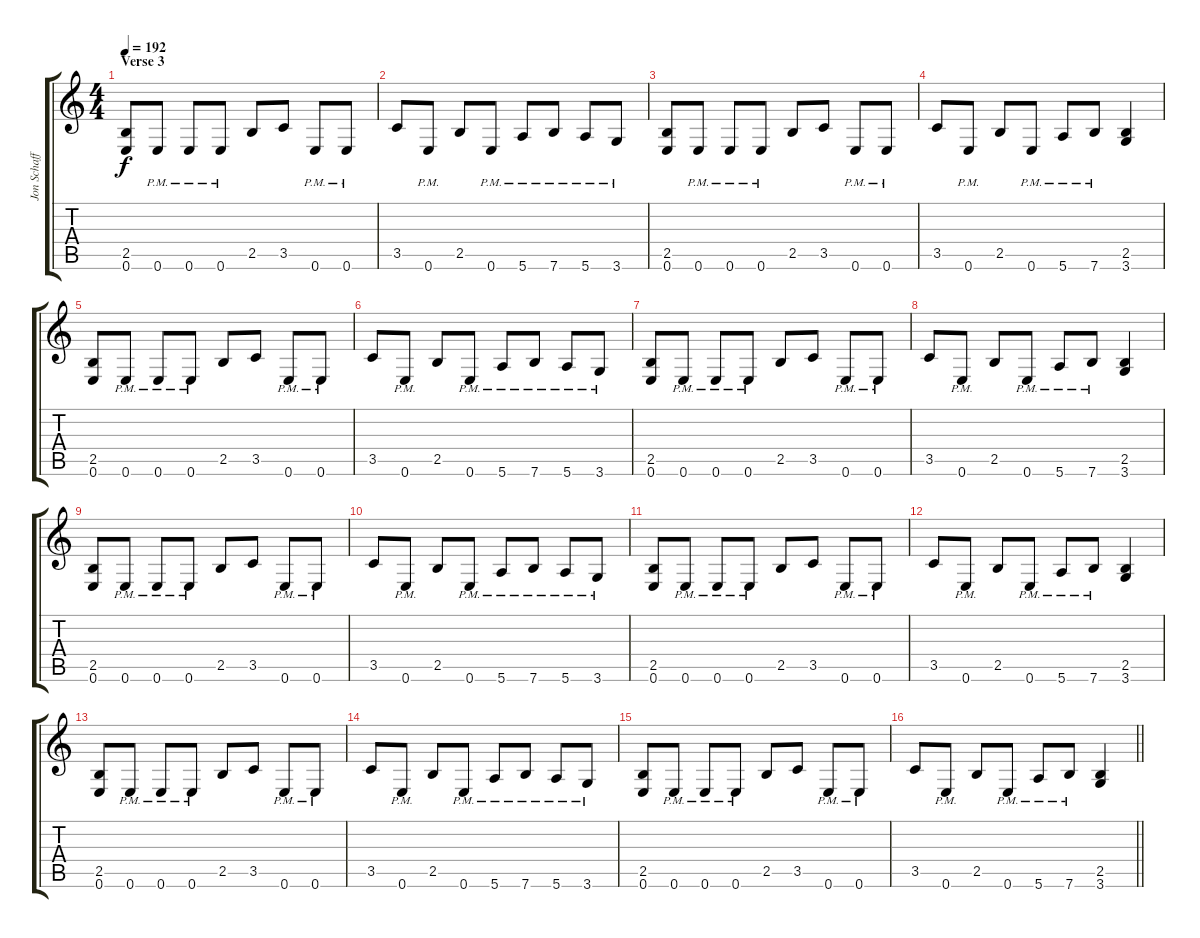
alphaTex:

\track ("Jon Schaffer" "Jon Schaff") {instrument distortionguitar}
\staff {score tabs}
\tuning (E4 B3 G3 D3 A2 E2) {hide}
\ts (4 4)
\section ("" "Verse 3")
\tempo 192
\clef g2
\ks c
(2.5 0.6).8{dy f} 0.6{pm}.8 0.6{pm}.8 0.6{pm}.8 2.5.8 3.5.8 0.6{pm}.8 0.6{pm}.8 |
3.5.8 0.6{pm}.8 2.5.8 0.6{pm}.8 5.6{pm}.8 7.6{pm}.8 5.6{pm}.8 3.6{pm}.8 |
(2.5 0.6).8 0.6{pm}.8 0.6{pm}.8 0.6{pm}.8 2.5.8 3.5.8 0.6{pm}.8 0.6{pm}.8 |
3.5.8 0.6{pm}.8 2.5.8 0.6{pm}.8 5.6{pm}.8 7.6{pm}.8 (2.5 3.6).4 |
(2.5 0.6).8 0.6{pm}.8 0.6{pm}.8 0.6{pm}.8 2.5.8 3.5.8 0.6{pm}.8 0.6{pm}.8 |
3.5.8 0.6{pm}.8 2.5.8 0.6{pm}.8 5.6{pm}.8 7.6{pm}.8 5.6{pm}.8 3.6{pm}.8 |
(2.5 0.6).8 0.6{pm}.8 0.6{pm}.8 0.6{pm}.8 2.5.8 3.5.8 0.6{pm}.8 0.6{pm}.8 |
3.5.8 0.6{pm}.8 2.5.8 0.6{pm}.8 5.6{pm}.8 7.6{pm}.8 (2.5 3.6).4 |
(2.5 0.6).8 0.6{pm}.8 0.6{pm}.8 0.6{pm}.8 2.5.8 3.5.8 0.6{pm}.8 0.6{pm}.8 |
3.5.8 0.6{pm}.8 2.5.8 0.6{pm}.8 5.6{pm}.8 7.6{pm}.8 5.6{pm}.8 3.6{pm}.8 |
(2.5 0.6).8 0.6{pm}.8 0.6{pm}.8 0.6{pm}.8 2.5.8 3.5.8 0.6{pm}.8 0.6{pm}.8 |
3.5.8 0.6{pm}.8 2.5.8 0.6{pm}.8 5.6{pm}.8 7.6{pm}.8 (2.5 3.6).4 |
(2.5 0.6).8 0.6{pm}.8 0.6{pm}.8 0.6{pm}.8 2.5.8 3.5.8 0.6{pm}.8 0.6{pm}.8 |
3.5.8 0.6{pm}.8 2.5.8 0.6{pm}.8 5.6{pm}.8 7.6{pm}.8 5.6{pm}.8 3.6{pm}.8 |
(2.5 0.6).8 0.6{pm}.8 0.6{pm}.8 0.6{pm}.8 2.5.8 3.5.8 0.6{pm}.8 0.6{pm}.8 |
\barLineRight lightlight
3.5.8 0.6{pm}.8 2.5.8 0.6{pm}.8 5.6{pm}.8 7.6{pm}.8 (2.5 3.6).4
